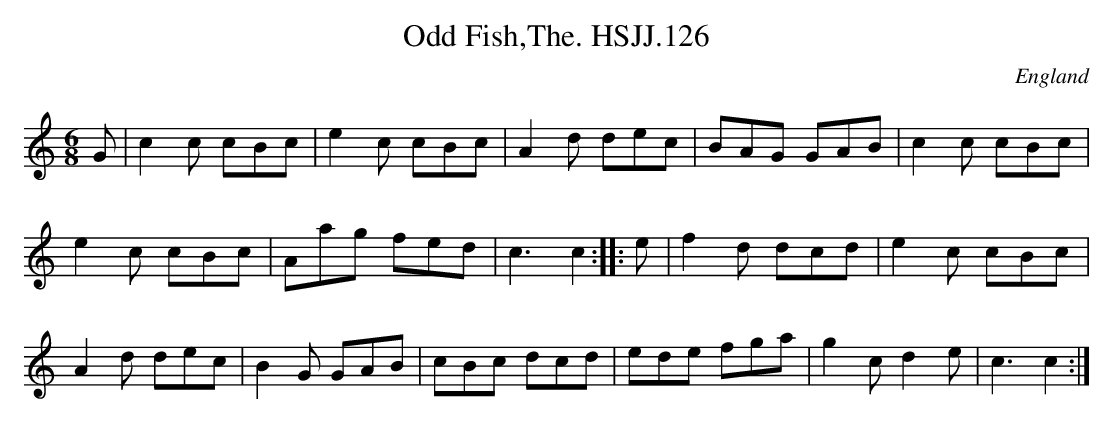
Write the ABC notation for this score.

X:1
T:Odd Fish,The. HSJJ.126
M:6/8
L:1/8
O:England
K:C
G|c2c cBc|e2c cBc|A2d dec|BAG GAB|c2c cBc|!e2c cBc|Aag fed|c3c2:|
|:e|f2d dcd|e2c cBc|!A2d dec|B2G GAB|cBc dcd|ede fga|g2cd2e|c3c2:|]
